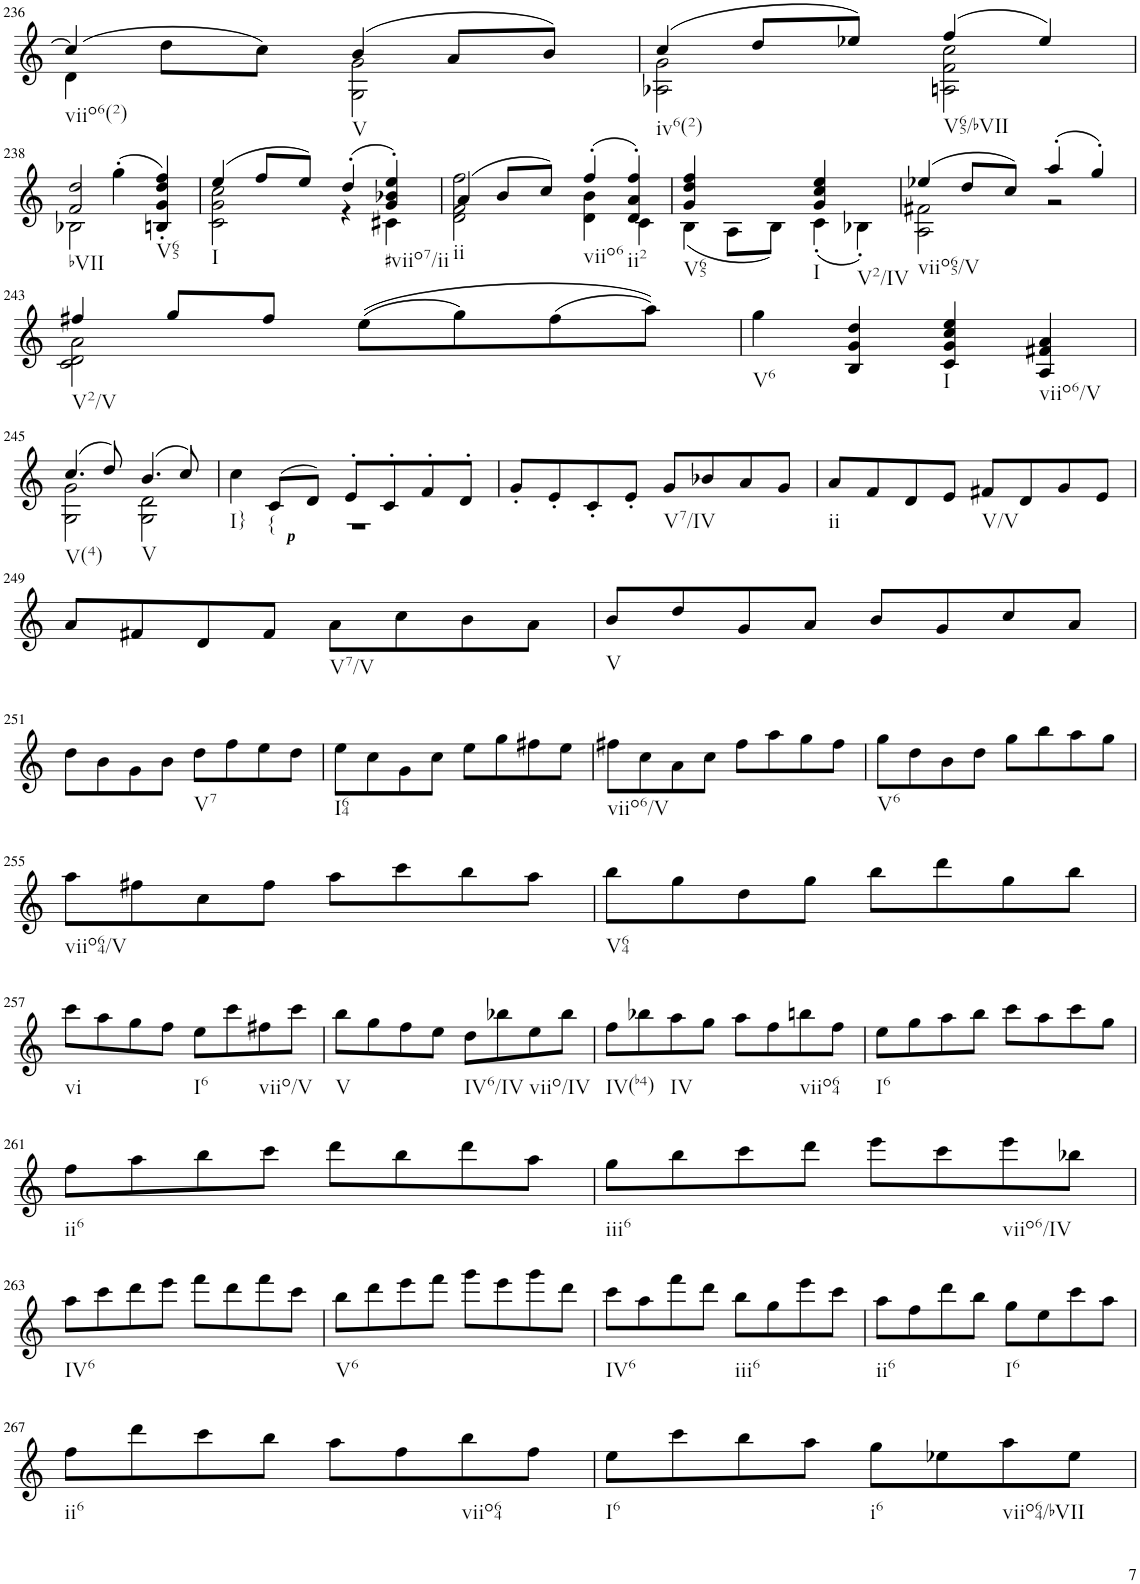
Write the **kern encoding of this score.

**kern
*part1
*staff1
*I"unbenannt
!!LO:PB:g=z
*clefG2
*k[]
*M2/2
=236
*^
!LO:TX:b:t=viio6(2)	!
(4cc/]	4d\
8dd\L	4ryy
8cc\J)	.
!LO:TX:b:t=V	!
(4b/	2G\ 2g\
8a/L	.
8b/J)	.
=237	=237
!LO:TX:b:t=iv6(2)	!
(4cc/	2A-X\ 2g\
8dd/L	.
8ee-X/J)	.
!LO:TX:b:t=V65/bVII	!
(4ff/	2An\ 2f\ 2cc\
4ee-/)	.
!!LO:LB:g=z	!!
=238	=238
!LO:TX:b:t=bVII	!
2f/ 2dd/	2B-X\
(4gg'\	2ryy
!LO:TX:b:t=V65	!
4Bn/' 4g/' 4dd/' 4ff/')	.
=239	=239
!LO:TX:b:t=I	!
(4ee/	2c\ 2g\ 2cc\
8ff/L	.
8ee/J)	.
(4dd'/	4r
!LO:TX:b:t=#viio7/ii	!
4g/' 4b-X/' 4ee/')	4c#X\
=240	=240
!LO:TX:b:t=ii	!
(4a/	2d\ 2f\ 2ff\
8b/L	.
8cc/J)	.
!LO:TX:b:t=viio6	!
(4ff'/	4d\ 4b\
!LO:TX:b:t=ii2	!
4d/' 4a/' 4ff/')	4c\
=241	=241
!LO:TX:b:t=V65	!
4g/ 4dd/ 4ff/	(4B\
4ryy	8A\L
.	8B\J)
!LO:TX:b:t=I	!
4g/ 4cc/ 4ee/	(4c'\
!LO:TX:b:t=V2/IV	!
4ryy	4B-X'\)
=242	=242
!LO:TX:b:t=viio65/V	!
(4ee-X/	2A\ 2f#X\
8dd/L	.
8cc/J)	.
(4aa'/	2r
4gg'/)	.
!!LO:LB:g=z	!!
=243	=243
!LO:TX:b:t=V2/V	!
4ff#X/	2c\ 2d\ 2a\
8gg/L	.
8ff#/J	.
((8ee\L	2ryy
8gg\)	.
(8ff#\	.
8aa\J))	.
=244	=244
!LO:TX:b:t=V6	!
4ryy	4gg\
4B/ 4g/ 4dd/	2.ryy
!LO:TX:b:t=I	!
4c/ 4g/ 4cc/ 4ee/	.
!LO:TX:b:t=viio6/V	!
4A/ 4f#X/ 4a/	.
!!LO:LB:g=z	!!
=245	=245
!LO:TX:b:t=V(4)	!
(4.cc/	2G\ 2g\
8dd/)	.
!LO:TX:b:t=V	!
(4.b/	2G\ 2d\
8cc/)	.
=246	=246
!LO:TX:b:t=I}	!
4cc\	1r
!LO:TX:b:t={	!
(8c/L	.
!LO:TX:b:Bi:t=p	!
8d/J)	.
8e'/L	.
8c'/	.
8f'/	.
8d'/J	.
*v	*v
=247
8g'/L
8e'/
8c'/
8e'/J
!LO:TX:b:t=V7/IV
8g/L
8b-X/
8a/
8g/J
=248
!LO:TX:b:t=ii
8a/L
8f/
8d/
8e/J
!LO:TX:b:t=V/V
8f#X/L
8d/
8g/
8e/J
!!LO:LB:g=z
=249
8a/L
8f#X/
8d/
8f#/J
!LO:TX:b:t=V7/V
8a\L
8cc\
8b\
8a\J
=250
!LO:TX:b:t=V
8b/L
8dd/
8g/
8a/J
8b/L
8g/
8cc/
8a/J
!!LO:LB:g=z
=251
8dd\L
8b\
8g\
8b\J
!LO:TX:b:t=V7
8dd\L
8ff\
8ee\
8dd\J
=252
!LO:TX:b:t=I64
8ee\L
8cc\
8g\
8cc\J
8ee\L
8gg\
8ff#X\
8ee\J
=253
!LO:TX:b:t=viio6/V
8ff#X\L
8cc\
8a\
8cc\J
8ff#\L
8aa\
8gg\
8ff#\J
=254
!LO:TX:b:t=V6
8gg\L
8dd\
8b\
8dd\J
8gg\L
8bb\
8aa\
8gg\J
!!LO:LB:g=z
=255
!LO:TX:b:t=viio64/V
8aa\L
8ff#X\
8cc\
8ff#\J
8aa\L
8ccc\
8bb\
8aa\J
=256
!LO:TX:b:t=V64
8bb\L
8gg\
8dd\
8gg\J
8bb\L
8ddd\
8gg\
8bb\J
!!LO:LB:g=z
=257
!LO:TX:b:t=vi
8ccc\L
8aa\
8gg\
8ff\J
!LO:TX:b:t=I6
8ee\L
8ccc\
!LO:TX:b:t=viio/V
8ff#X\
8ccc\J
=258
!LO:TX:b:t=V
8bb\L
8gg\
8ff\
8ee\J
!LO:TX:b:t=IV6/IV
8dd\L
8bb-X\
!LO:TX:b:t=viio/IV
8ee\
8bb-\J
=259
!LO:TX:b:t=IV(b4)
8ff\L
8bb-X\
!LO:TX:b:t=IV
8aa\
8gg\J
8aa\L
8ff\
!LO:TX:b:t=viio64
8bbn\
8ff\J
=260
!LO:TX:b:t=I6
8ee\L
8gg\
8aa\
8bb\J
8ccc\L
8aa\
8ccc\
8gg\J
!!LO:LB:g=z
=261
!LO:TX:b:t=ii6
8ff\L
8aa\
8bb\
8ccc\J
8ddd\L
8bb\
8ddd\
8aa\J
=262
!LO:TX:b:t=iii6
8gg\L
8bb\
8ccc\
8ddd\J
8eee\L
8ccc\
!LO:TX:b:t=viio6/IV
8eee\
8bb-X\J
!!LO:LB:g=z
=263
!LO:TX:b:t=IV6
8aa\L
8ccc\
8ddd\
8eee\J
8fff\L
8ddd\
8fff\
8ccc\J
=264
!LO:TX:b:t=V6
8bb\L
8ddd\
8eee\
8fff\J
8ggg\L
8eee\
8ggg\
8ddd\J
=265
!LO:TX:b:t=IV6
8ccc\L
8aa\
8fff\
8ddd\J
!LO:TX:b:t=iii6
8bb\L
8gg\
8eee\
8ccc\J
=266
!LO:TX:b:t=ii6
8aa\L
8ff\
8ddd\
8bb\J
!LO:TX:b:t=I6
8gg\L
8ee\
8ccc\
8aa\J
!!LO:LB:g=z
=267
!LO:TX:b:t=ii6
8ff\L
8ddd\
8ccc\
8bb\J
8aa\L
8ff\
!LO:TX:b:t=viio64
8bb\
8ff\J
=268
!LO:TX:b:t=I6
8ee\L
8ccc\
8bb\
8aa\J
!LO:TX:b:t=i6
8gg\L
8ee-X\
!LO:TX:b:t=viio64/bVII
8aa\
8ee-\J
=
*-
